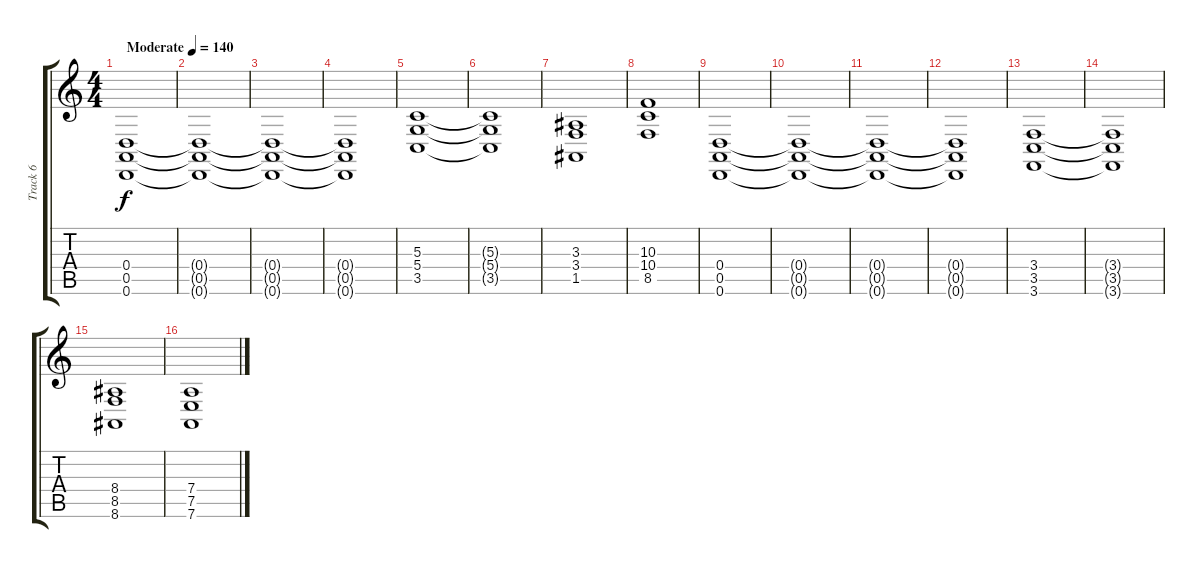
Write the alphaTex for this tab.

\track ("Track 6" "Track 6") {instrument pad4choir}
\staff {score tabs}
\tuning (E4 B3 G3 D3 A2 D2) {hide}
\ts (4 4)
\tempo (140 "Moderate")
\clef g2
\ks c
(0.4 0.5 0.6).1{dy f instrument pad4choir} |
(0.4{t} 0.5{t} 0.6{t}).1 |
(0.4{t} 0.5{t} 0.6{t}).1 |
(0.4{t} 0.5{t} 0.6{t}).1 |
(5.3 5.4 3.5).1 |
(5.3{t} 5.4{t} 3.5{t}).1 |
(3.3 3.4 1.5).1 |
(10.3 10.4 8.5).1 |
(0.4 0.5 0.6).1 |
(0.4{t} 0.5{t} 0.6{t}).1 |
(0.4{t} 0.5{t} 0.6{t}).1 |
(0.4{t} 0.5{t} 0.6{t}).1 |
(3.4 3.5 3.6).1 |
(3.4{t} 3.5{t} 3.6{t}).1 |
(8.4 8.5 8.6).1 |
(7.4 7.5 7.6).1
